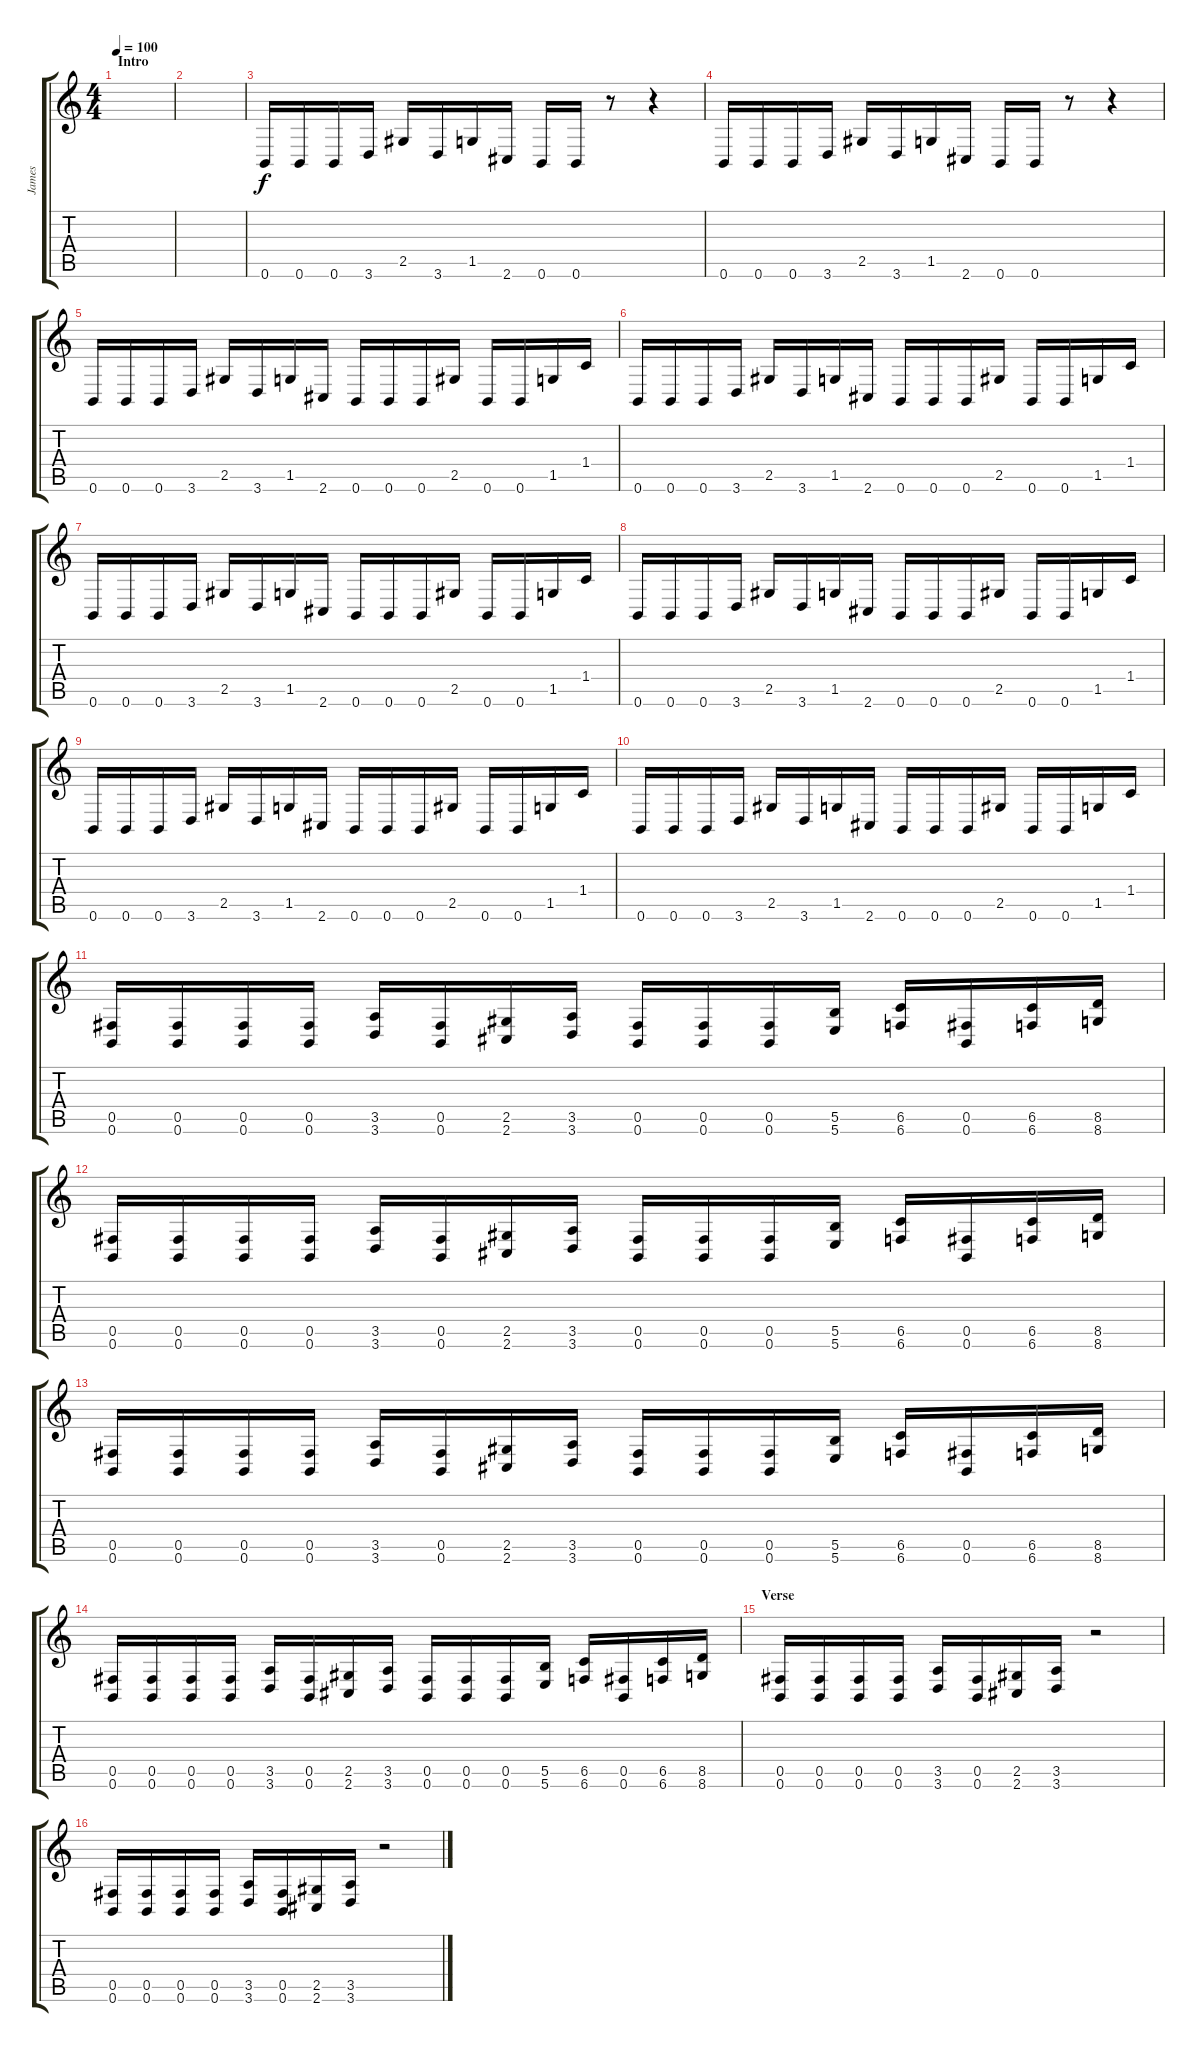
\track ("James" "James") {instrument distortionguitar}
\staff {score tabs}
\tuning (Db4 Ab3 E3 B2 Gb2 B1) {hide}
\ts (4 4)
\section ("" "Intro")
\tempo 100
\clef g2
\ks c
|
|
0.6.16 0.6.16 0.6.16 3.6.16 2.5.16 3.6.16 1.5.16 2.6.16 0.6.16 0.6.16 r.8 r.4 |
0.6.16 0.6.16 0.6.16 3.6.16 2.5.16 3.6.16 1.5.16 2.6.16 0.6.16 0.6.16 r.8 r.4 |
0.6.16 0.6.16 0.6.16 3.6.16 2.5.16 3.6.16 1.5.16 2.6.16 0.6.16 0.6.16 0.6.16 2.5.16 0.6.16 0.6.16 1.5.16 1.4.16 |
0.6.16 0.6.16 0.6.16 3.6.16 2.5.16 3.6.16 1.5.16 2.6.16 0.6.16 0.6.16 0.6.16 2.5.16 0.6.16 0.6.16 1.5.16 1.4.16 |
0.6.16 0.6.16 0.6.16 3.6.16 2.5.16 3.6.16 1.5.16 2.6.16 0.6.16 0.6.16 0.6.16 2.5.16 0.6.16 0.6.16 1.5.16 1.4.16 |
0.6.16 0.6.16 0.6.16 3.6.16 2.5.16 3.6.16 1.5.16 2.6.16 0.6.16 0.6.16 0.6.16 2.5.16 0.6.16 0.6.16 1.5.16 1.4.16 |
0.6.16 0.6.16 0.6.16 3.6.16 2.5.16 3.6.16 1.5.16 2.6.16 0.6.16 0.6.16 0.6.16 2.5.16 0.6.16 0.6.16 1.5.16 1.4.16 |
0.6.16 0.6.16 0.6.16 3.6.16 2.5.16 3.6.16 1.5.16 2.6.16 0.6.16 0.6.16 0.6.16 2.5.16 0.6.16 0.6.16 1.5.16 1.4.16 |
(0.5 0.6).16 (0.5 0.6).16 (0.5 0.6).16 (0.5 0.6).16 (3.5 3.6).16 (0.5 0.6).16 (2.5 2.6).16 (3.5 3.6).16 (0.5 0.6).16 (0.5 0.6).16 (0.5 0.6).16 (5.5 5.6).16 (6.5 6.6).16 (0.5 0.6).16 (6.5 6.6).16 (8.5 8.6).16 |
(0.5 0.6).16 (0.5 0.6).16 (0.5 0.6).16 (0.5 0.6).16 (3.5 3.6).16 (0.5 0.6).16 (2.5 2.6).16 (3.5 3.6).16 (0.5 0.6).16 (0.5 0.6).16 (0.5 0.6).16 (5.5 5.6).16 (6.5 6.6).16 (0.5 0.6).16 (6.5 6.6).16 (8.5 8.6).16 |
(0.5 0.6).16 (0.5 0.6).16 (0.5 0.6).16 (0.5 0.6).16 (3.5 3.6).16 (0.5 0.6).16 (2.5 2.6).16 (3.5 3.6).16 (0.5 0.6).16 (0.5 0.6).16 (0.5 0.6).16 (5.5 5.6).16 (6.5 6.6).16 (0.5 0.6).16 (6.5 6.6).16 (8.5 8.6).16 |
(0.5 0.6).16 (0.5 0.6).16 (0.5 0.6).16 (0.5 0.6).16 (3.5 3.6).16 (0.5 0.6).16 (2.5 2.6).16 (3.5 3.6).16 (0.5 0.6).16 (0.5 0.6).16 (0.5 0.6).16 (5.5 5.6).16 (6.5 6.6).16 (0.5 0.6).16 (6.5 6.6).16 (8.5 8.6).16 |
\section ("" "Verse")
(0.5 0.6).16 (0.5 0.6).16 (0.5 0.6).16 (0.5 0.6).16 (3.5 3.6).16 (0.5 0.6).16 (2.5 2.6).16 (3.5 3.6).16 r.2 |
(0.5 0.6).16 (0.5 0.6).16 (0.5 0.6).16 (0.5 0.6).16 (3.5 3.6).16 (0.5 0.6).16 (2.5 2.6).16 (3.5 3.6).16 r.2
